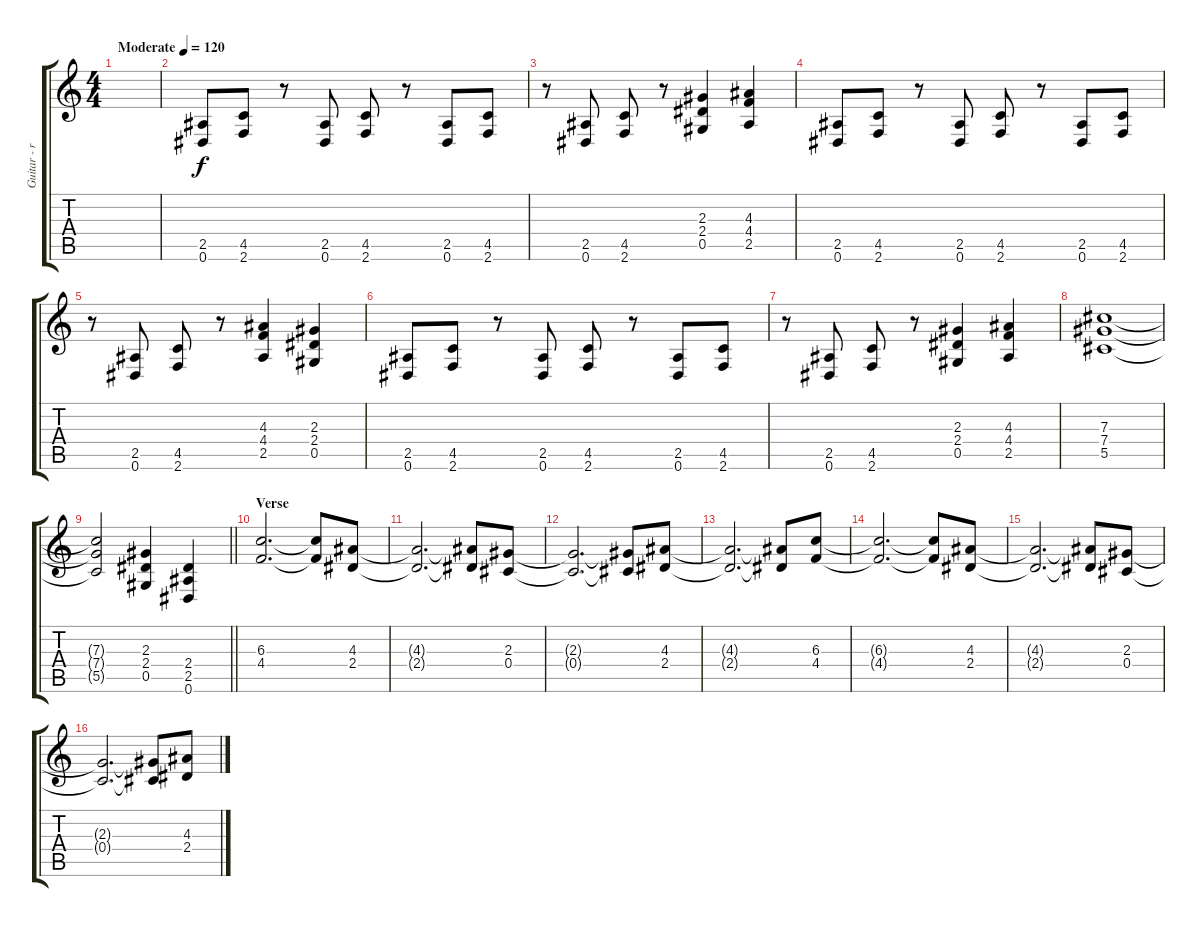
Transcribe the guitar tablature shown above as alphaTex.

\track ("Guitar - rhythm" "Guitar - r") {instrument distortionguitar}
\staff {score tabs}
\tuning (Eb4 Bb3 Gb3 Db3 Ab2 Eb2) {hide}
\ts (4 4)
\tempo (120 "Moderate")
\clef g2
\ks c
|
(2.5 0.6).8 (4.5 2.6).8 r.8 (2.5 0.6).8 (4.5 2.6).8 r.8 (2.5 0.6).8 (4.5 2.6).8 |
r.8 (2.5 0.6).8 (4.5 2.6).8 r.8 (2.3 2.4 0.5).4 (4.3 4.4 2.5).4 |
(2.5 0.6).8 (4.5 2.6).8 r.8 (2.5 0.6).8 (4.5 2.6).8 r.8 (2.5 0.6).8 (4.5 2.6).8 |
r.8 (2.5 0.6).8 (4.5 2.6).8 r.8 (4.3 4.4 2.5).4 (2.3 2.4 0.5).4 |
(2.5 0.6).8 (4.5 2.6).8 r.8 (2.5 0.6).8 (4.5 2.6).8 r.8 (2.5 0.6).8 (4.5 2.6).8 |
r.8 (2.5 0.6).8 (4.5 2.6).8 r.8 (2.3 2.4 0.5).4 (4.3 4.4 2.5).4 |
(7.3 7.4 5.5).1 |
\barLineRight lightlight
(7.3{t} 7.4{t} 5.5{t}).2 (2.3 2.4 0.5).4 (2.4 2.5 0.6).4 |
\section ("" "Verse")
(6.3 4.4).2{d} (6.3{t} 4.4{t}).8 (4.3 2.4).8 |
(4.3{t} 2.4{t}).2{d} (4.3{t} 2.4{t}).8 (2.3 0.4).8 |
(2.3{t} 0.4{t}).2{d} (2.3{t} 0.4{t}).8 (4.3 2.4).8 |
(4.3{t} 2.4{t}).2{d} (4.3{t} 2.4{t}).8 (6.3 4.4).8 |
(6.3{t} 4.4{t}).2{d} (6.3{t} 4.4{t}).8 (4.3 2.4).8 |
(4.3{t} 2.4{t}).2{d} (4.3{t} 2.4{t}).8 (2.3 0.4).8 |
(2.3{t} 0.4{t}).2{d} (2.3{t} 0.4{t}).8 (4.3 2.4).8
